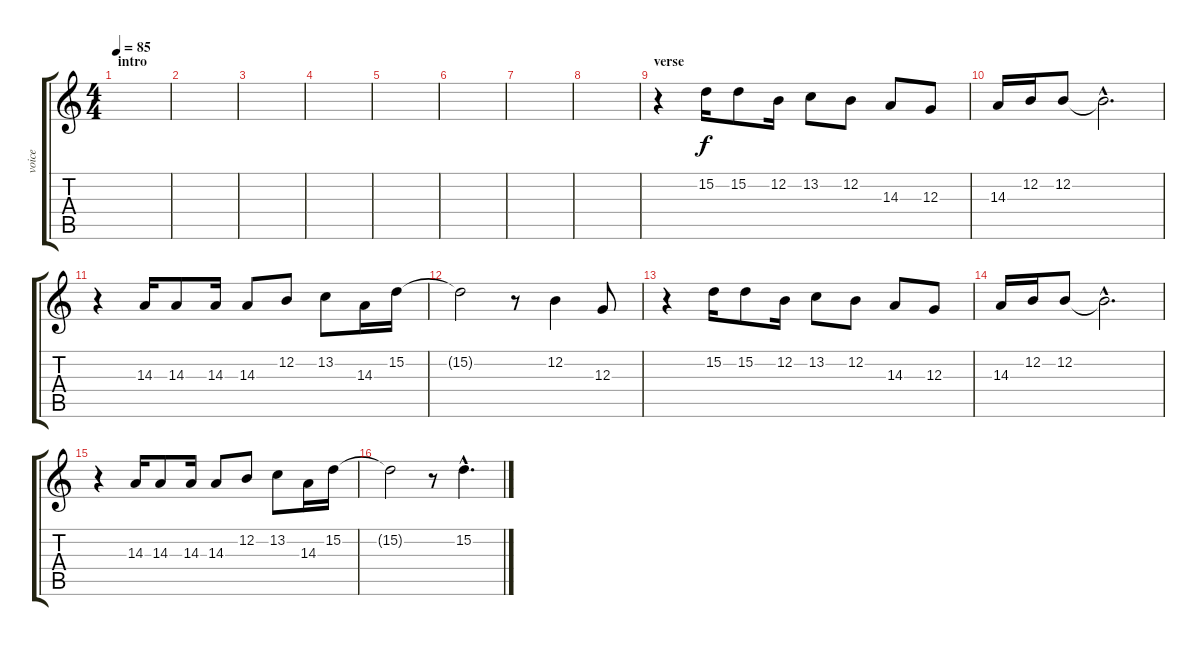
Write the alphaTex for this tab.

\track ("voice" "voice") {instrument piccolo}
\staff {score tabs}
\tuning (E4 B3 G3 D3 A2 E2) {hide}
\ts (4 4)
\section ("" "intro")
\tempo 85
\clef g2
\ks c
|
|
|
|
|
|
|
|
\section ("" "verse")
r.4 15.2.16 15.2.8 12.2.16 13.2.8 12.2.8 14.3.8 12.3.8 |
14.3.16 12.2.16 12.2.8 12.2{hac t}.2{d} |
r.4 14.3.16 14.3.8 14.3.16 14.3.8 12.2.8 13.2.8 14.3.16 15.2.16 |
15.2{t}.2 r.8 12.2.4 12.3.8 |
r.4 15.2.16 15.2.8 12.2.16 13.2.8 12.2.8 14.3.8 12.3.8 |
14.3.16 12.2.16 12.2.8 12.2{hac t}.2{d} |
r.4 14.3.16 14.3.8 14.3.16 14.3.8 12.2.8 13.2.8 14.3.16 15.2.16 |
15.2{t}.2 r.8 15.2{hac}.4{d}
